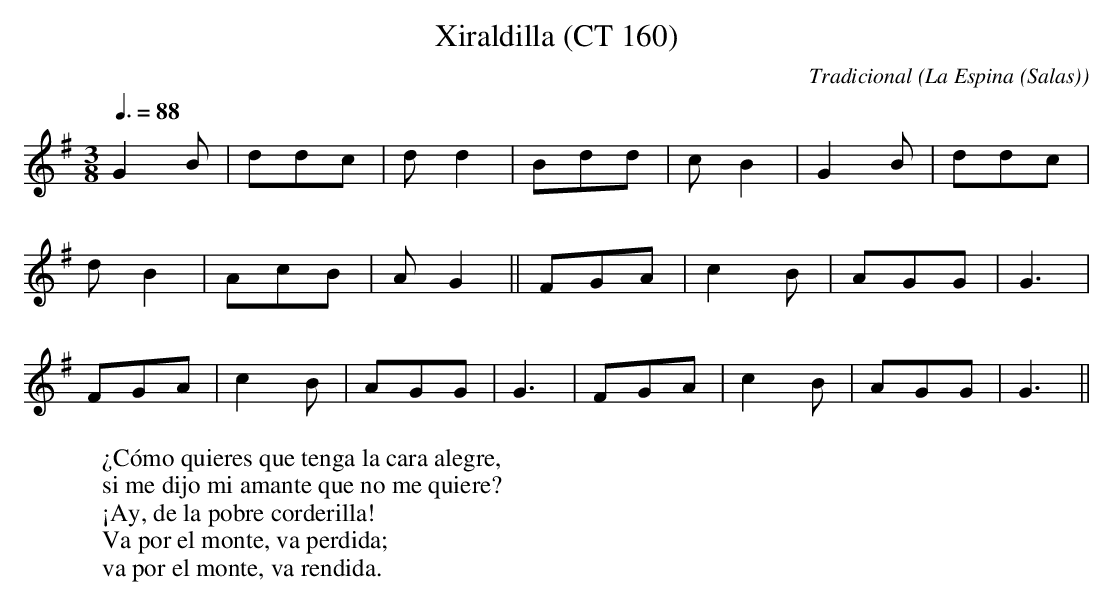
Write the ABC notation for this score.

X:1
T:Xiraldilla (CT 160)
C:Tradicional
O:La Espina (Salas)
M:3/8
L:1/8
Q:3/8=88
W:¿Cómo quieres que tenga la cara alegre,
W:si me dijo mi amante que no me quiere?
W:¡Ay, de la pobre corderilla!
W:Va por el monte, va perdida;
W:va por el monte, va rendida.
K:G
G2B|ddc|dd2|Bdd|cB2|G2B|ddc|
dB2|AcB|AG2||FGA|c2B|AGG|G3|
FGA|c2B|AGG|G3|FGA|c2B|AGG|G3||
